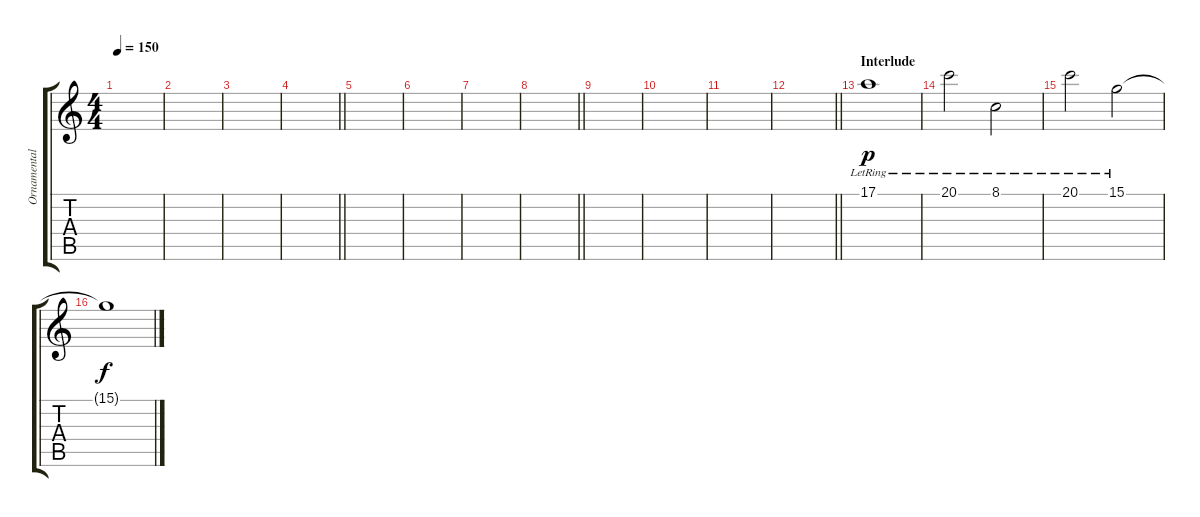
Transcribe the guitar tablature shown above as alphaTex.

\track ("Ornamental Layer" "Ornamental") {instrument fx1rain}
\staff {score tabs}
\tuning (E4 B3 G3 D3 A2 E2) {hide}
\ts (4 4)
\section ("" "")
\tempo 150
\clef g2
\ks c
|
|
|
\barLineRight lightlight
|
\section ("" "")
|
|
|
\barLineRight lightlight
|
\section ("" "")
|
|
|
\barLineRight lightlight
|
\section ("" "Interlude")
17.1{lr}.1{dy p instrument fx8scifi} |
20.1{lr}.2 8.1{lr}.2 |
20.1{lr}.2 15.1{lr}.2 |
15.1{t}.1{dy f}
